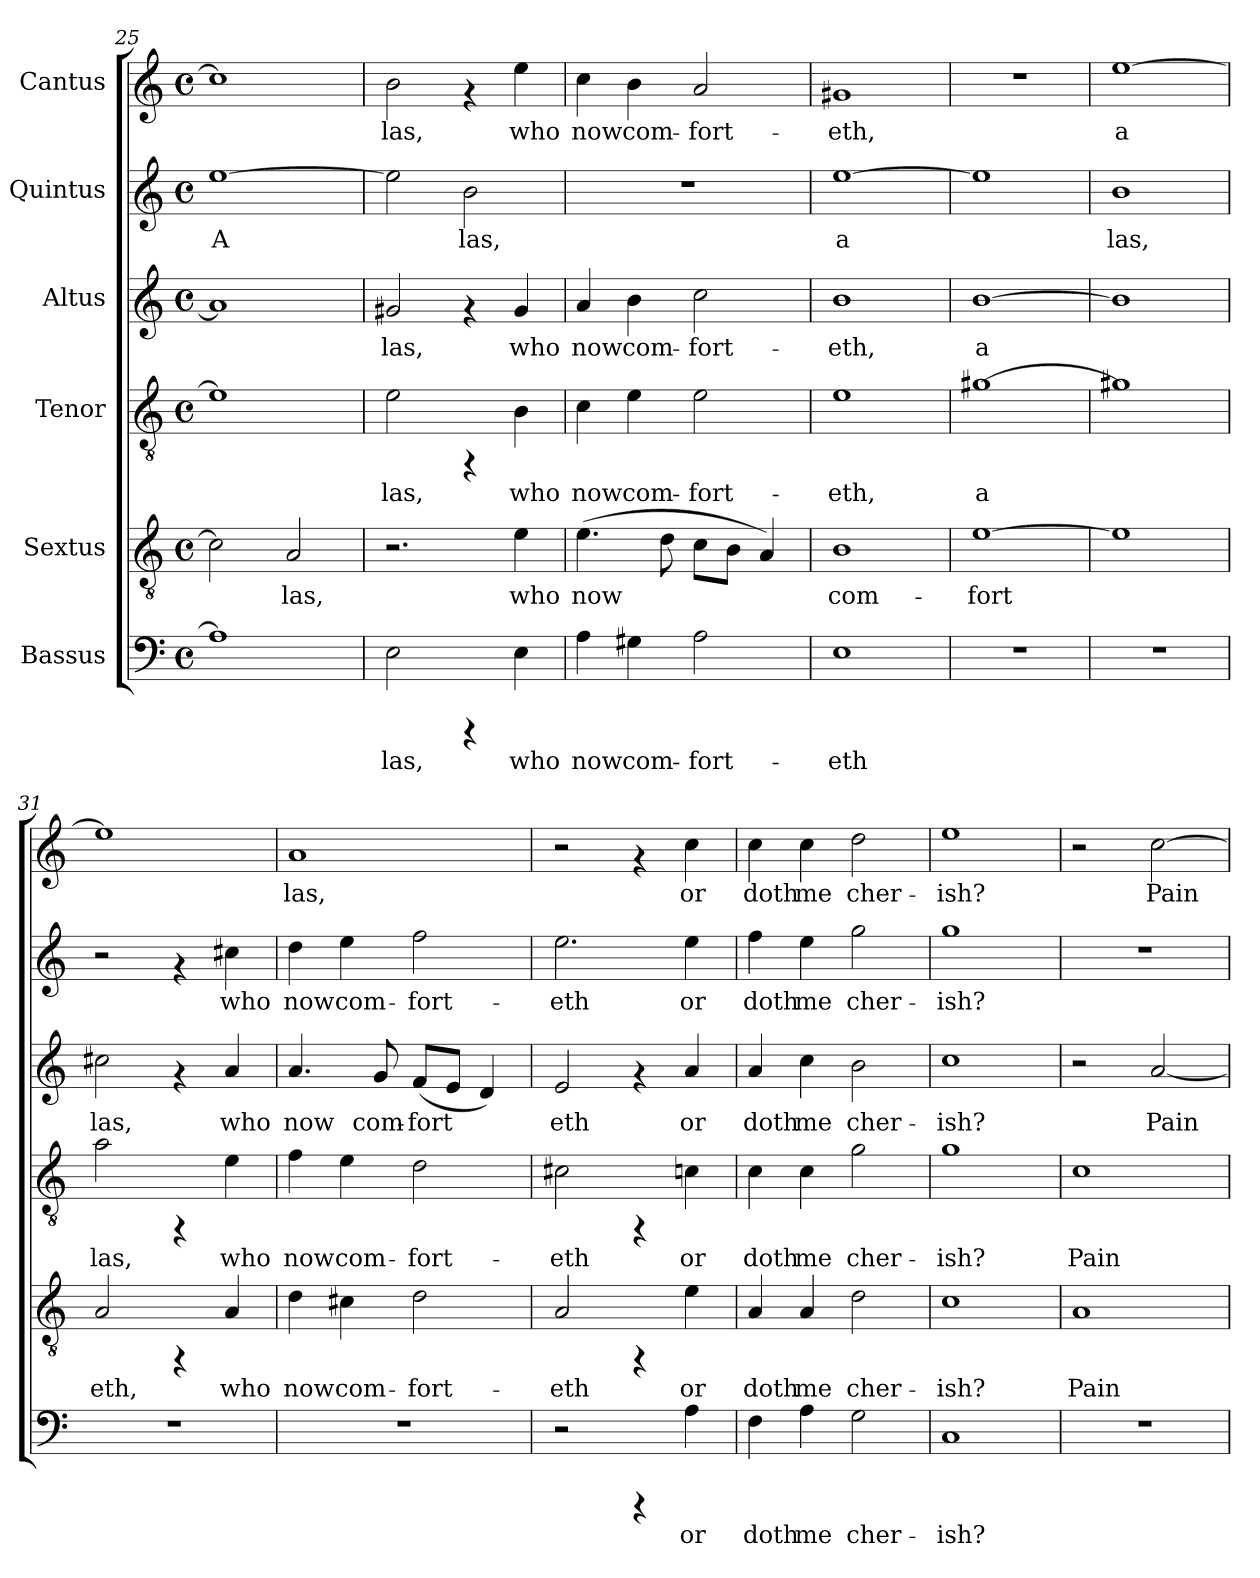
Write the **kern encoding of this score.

**kern	**text	**kern	**text	**kern	**text	**kern	**text	**kern	**text	**kern	**text
*part6	*part6	*part5	*part5	*part4	*part4	*part3	*part3	*part2	*part2	*part1	*part1
*staff6	*staff6	*staff5	*staff5	*staff4	*staff4	*staff3	*staff3	*staff2	*staff2	*staff1	*staff1
*I"Bassus	*	*I"Sextus	*	*I"Tenor	*	*I"Altus	*	*I"Quintus	*	*I"Cantus	*
!!LO:PB:g=z
*clefF4	*	*clefGv2	*	*clefGv2	*	*clefG2	*	*clefG2	*	*clefG2	*
*k[]	*	*k[]	*	*k[]	*	*k[]	*	*k[]	*	*k[]	*
*C:	*	*C:	*	*C:	*	*C:	*	*C:	*	*C:	*
*M4/4	*	*M4/4	*	*M4/4	*	*M4/4	*	*M4/4	*	*M4/4	*
*met(c)	*	*met(c)	*	*met(c)	*	*met(c)	*	*met(c)	*	*met(c)	*
=25	=25	=25	=25	=25	=25	=25	=25	=25	=25	=25	=25
!	!LO:LY:b	!	!LO:LY:b	!	!LO:LY:b	!	!LO:LY:b	!	!LO:LY:b:cj	!	!LO:LY:b:cj
1A]	--	2c\]	--	1e]	--	1a]	--	[>1ee	A-	1cc]	--
!	!	!	!LO:LY:b	!	!	!	!	!	!	!	!
.	.	2A/	-las,	.	.	.	.	.	.	.	.
=26	=26	=26	=26	=26	=26	=26	=26	=26	=26	=26	=26
!	!LO:LY:b	!	!	!	!LO:LY:b	!	!LO:LY:b	!	!LO:LY:b:cj	!	!LO:LY:b:cj
2E\	-las,	2.r	.	2e\	-las,	2g#X/	-las,	2ee\]	--	2b\	-las,
!	!	!	!	!	!	!	!	!	!LO:LY:b:cj	!	!
4rCCC	.	.	.	4rFF	.	4rf	.	2b\	-las,	4rf	.
!	!LO:LY:b	!	!LO:LY:b	!	!LO:LY:b	!	!LO:LY:b	!	!	!	!LO:LY:b:cj
4E\	who	4e\	who	4B\	who	4g#/	who	.	.	4ee\	who
=27	=27	=27	=27	=27	=27	=27	=27	=27	=27	=27	=27
!	!LO:LY:b	!	!LO:LY:b	!	!LO:LY:b	!	!LO:LY:b	!	!	!	!LO:LY:b:cj
4A\	now	(>4.e\	now	4c\	now	4a/	now	1r	.	4cc\	now
!	!LO:LY:b	!	!	!	!LO:LY:b	!	!LO:LY:b	!	!	!	!LO:LY:b:cj
4G#X\	com-	.	.	4e\	com-	4b\	com-	.	.	4b\	com-
!	!	!	!LO:LY:b	!	!	!	!	!	!	!	!
.	.	8d\	.	.	.	.	.	.	.	.	.
!	!LO:LY:b	!	!LO:LY:b	!	!LO:LY:b	!	!LO:LY:b	!	!	!	!LO:LY:b:cj
2A\	-fort-	8c\L	.	2e\	-fort-	2cc\	-fort-	.	.	2a/	-fort-
!	!	!	!LO:LY:b	!	!	!	!	!	!	!	!
.	.	8B\J	.	.	.	.	.	.	.	.	.
!	!	!	!LO:LY:b	!	!	!	!	!	!	!	!
.	.	4A/)	.	.	.	.	.	.	.	.	.
=28	=28	=28	=28	=28	=28	=28	=28	=28	=28	=28	=28
!	!LO:LY:b	!	!LO:LY:b	!	!LO:LY:b	!	!LO:LY:b	!	!LO:LY:b:cj	!	!LO:LY:b:cj
1E	-eth	1B	com-	1e	-eth,	1b	-eth,	[>1ee	a-	1g#X	-eth,
=29	=29	=29	=29	=29	=29	=29	=29	=29	=29	=29	=29
!	!	!	!LO:LY:b	!	!LO:LY:b	!	!LO:LY:b	!	!LO:LY:b:cj	!	!
1r	.	[>1e	-fort-	[>1g#X	a-	[>1b	a-	1ee]	--	1r	.
=30	=30	=30	=30	=30	=30	=30	=30	=30	=30	=30	=30
!	!	!	!LO:LY:b	!	!LO:LY:b	!	!LO:LY:b	!	!LO:LY:b:cj	!	!LO:LY:b:cj
1r	.	1e]	--	1g#X]	--	1b]	--	1b	-las,	[>1ee	a-
=31	=31	=31	=31	=31	=31	=31	=31	=31	=31	=31	=31
!	!	!	!LO:LY:b	!	!LO:LY:b	!	!LO:LY:b	!	!	!	!LO:LY:b:cj
1r	.	2A/	-eth,	2a\	-las,	2cc#X\	-las,	2r	.	1ee]	--
.	.	4rFF	.	4rFF	.	4rf	.	4rf	.	.	.
!	!	!	!LO:LY:b	!	!LO:LY:b	!	!LO:LY:b	!	!LO:LY:b:cj	!	!
.	.	4A/	who	4e\	who	4a/	who	4cc#X\	who	.	.
=32	=32	=32	=32	=32	=32	=32	=32	=32	=32	=32	=32
!	!	!	!LO:LY:b	!	!LO:LY:b	!	!LO:LY:b	!	!LO:LY:b:cj	!	!LO:LY:b:cj
1r	.	4d\	now	4f\	now	4.a/	now	4dd\	now	1a	-las,
!	!	!	!LO:LY:b	!	!LO:LY:b	!	!	!	!LO:LY:b:cj	!	!
.	.	4c#X\	com-	4e\	com-	.	.	4ee\	com-	.	.
!	!	!	!	!	!	!	!LO:LY:b	!	!	!	!
.	.	.	.	.	.	8g/	com-	.	.	.	.
!	!	!	!LO:LY:b	!	!LO:LY:b	!	!LO:LY:b	!	!LO:LY:b:cj	!	!
.	.	2d\	-fort-	2d\	-fort-	(<8f/L	-fort-	2ff\	-fort-	.	.
!	!	!	!	!	!	!	!LO:LY:b	!	!	!	!
.	.	.	.	.	.	8e/J	--	.	.	.	.
!	!	!	!	!	!	!	!LO:LY:b	!	!	!	!
.	.	.	.	.	.	4d/)	--	.	.	.	.
=33	=33	=33	=33	=33	=33	=33	=33	=33	=33	=33	=33
!	!	!	!LO:LY:b	!	!LO:LY:b	!	!LO:LY:b	!	!LO:LY:b:cj	!	!
2r	.	2A/	-eth	2c#X\	-eth	2e/	-eth	2.ee\	-eth	2r	.
4rCCC	.	4rFF	.	4rFF	.	4rf	.	.	.	4rf	.
!	!LO:LY:b	!	!LO:LY:b	!	!LO:LY:b	!	!LO:LY:b	!	!LO:LY:b:cj	!	!LO:LY:b:cj
4A\	or	4e\	or	4cn\	or	4a/	or	4ee\	or	4cc\	or
!!LO:PB:g=z
=34	=34	=34	=34	=34	=34	=34	=34	=34	=34	=34	=34
!	!LO:LY:b	!	!LO:LY:b	!	!LO:LY:b	!	!LO:LY:b	!	!LO:LY:b:cj	!	!LO:LY:b:cj
4F\	doth	4A/	doth	4c\	doth	4a/	doth	4ff\	doth	4cc\	doth
!	!LO:LY:b	!	!LO:LY:b	!	!LO:LY:b	!	!LO:LY:b	!	!LO:LY:b:cj	!	!LO:LY:b:cj
4A\	me	4A/	me	4c\	me	4cc\	me	4ee\	me	4cc\	me
!	!LO:LY:b	!	!LO:LY:b	!	!LO:LY:b	!	!LO:LY:b	!	!LO:LY:b:cj	!	!LO:LY:b:cj
2G\	cher-	2d\	cher-	2g\	cher-	2b\	cher-	2gg\	cher-	2dd\	cher-
=35	=35	=35	=35	=35	=35	=35	=35	=35	=35	=35	=35
!	!LO:LY:b	!	!LO:LY:b	!	!LO:LY:b	!	!LO:LY:b	!	!LO:LY:b:cj	!	!LO:LY:b:cj
1C	-ish?	1c	-ish?	1g	-ish?	1cc	-ish?	1gg	-ish?	1ee	-ish?
=36	=36	=36	=36	=36	=36	=36	=36	=36	=36	=36	=36
!	!	!	!LO:LY:b	!	!LO:LY:b	!	!	!	!	!	!
1r	.	1A	Pain-	1c	Pain-	2r	.	1r	.	2r	.
!	!	!	!	!	!	!	!LO:LY:b	!	!	!	!LO:LY:b:cj
.	.	.	.	.	.	[<2a/	Pain-	.	.	[>2cc\	Pain-
=	=	=	=	=	=	=	=	=	=	=	=
*-	*-	*-	*-	*-	*-	*-	*-	*-	*-	*-	*-
